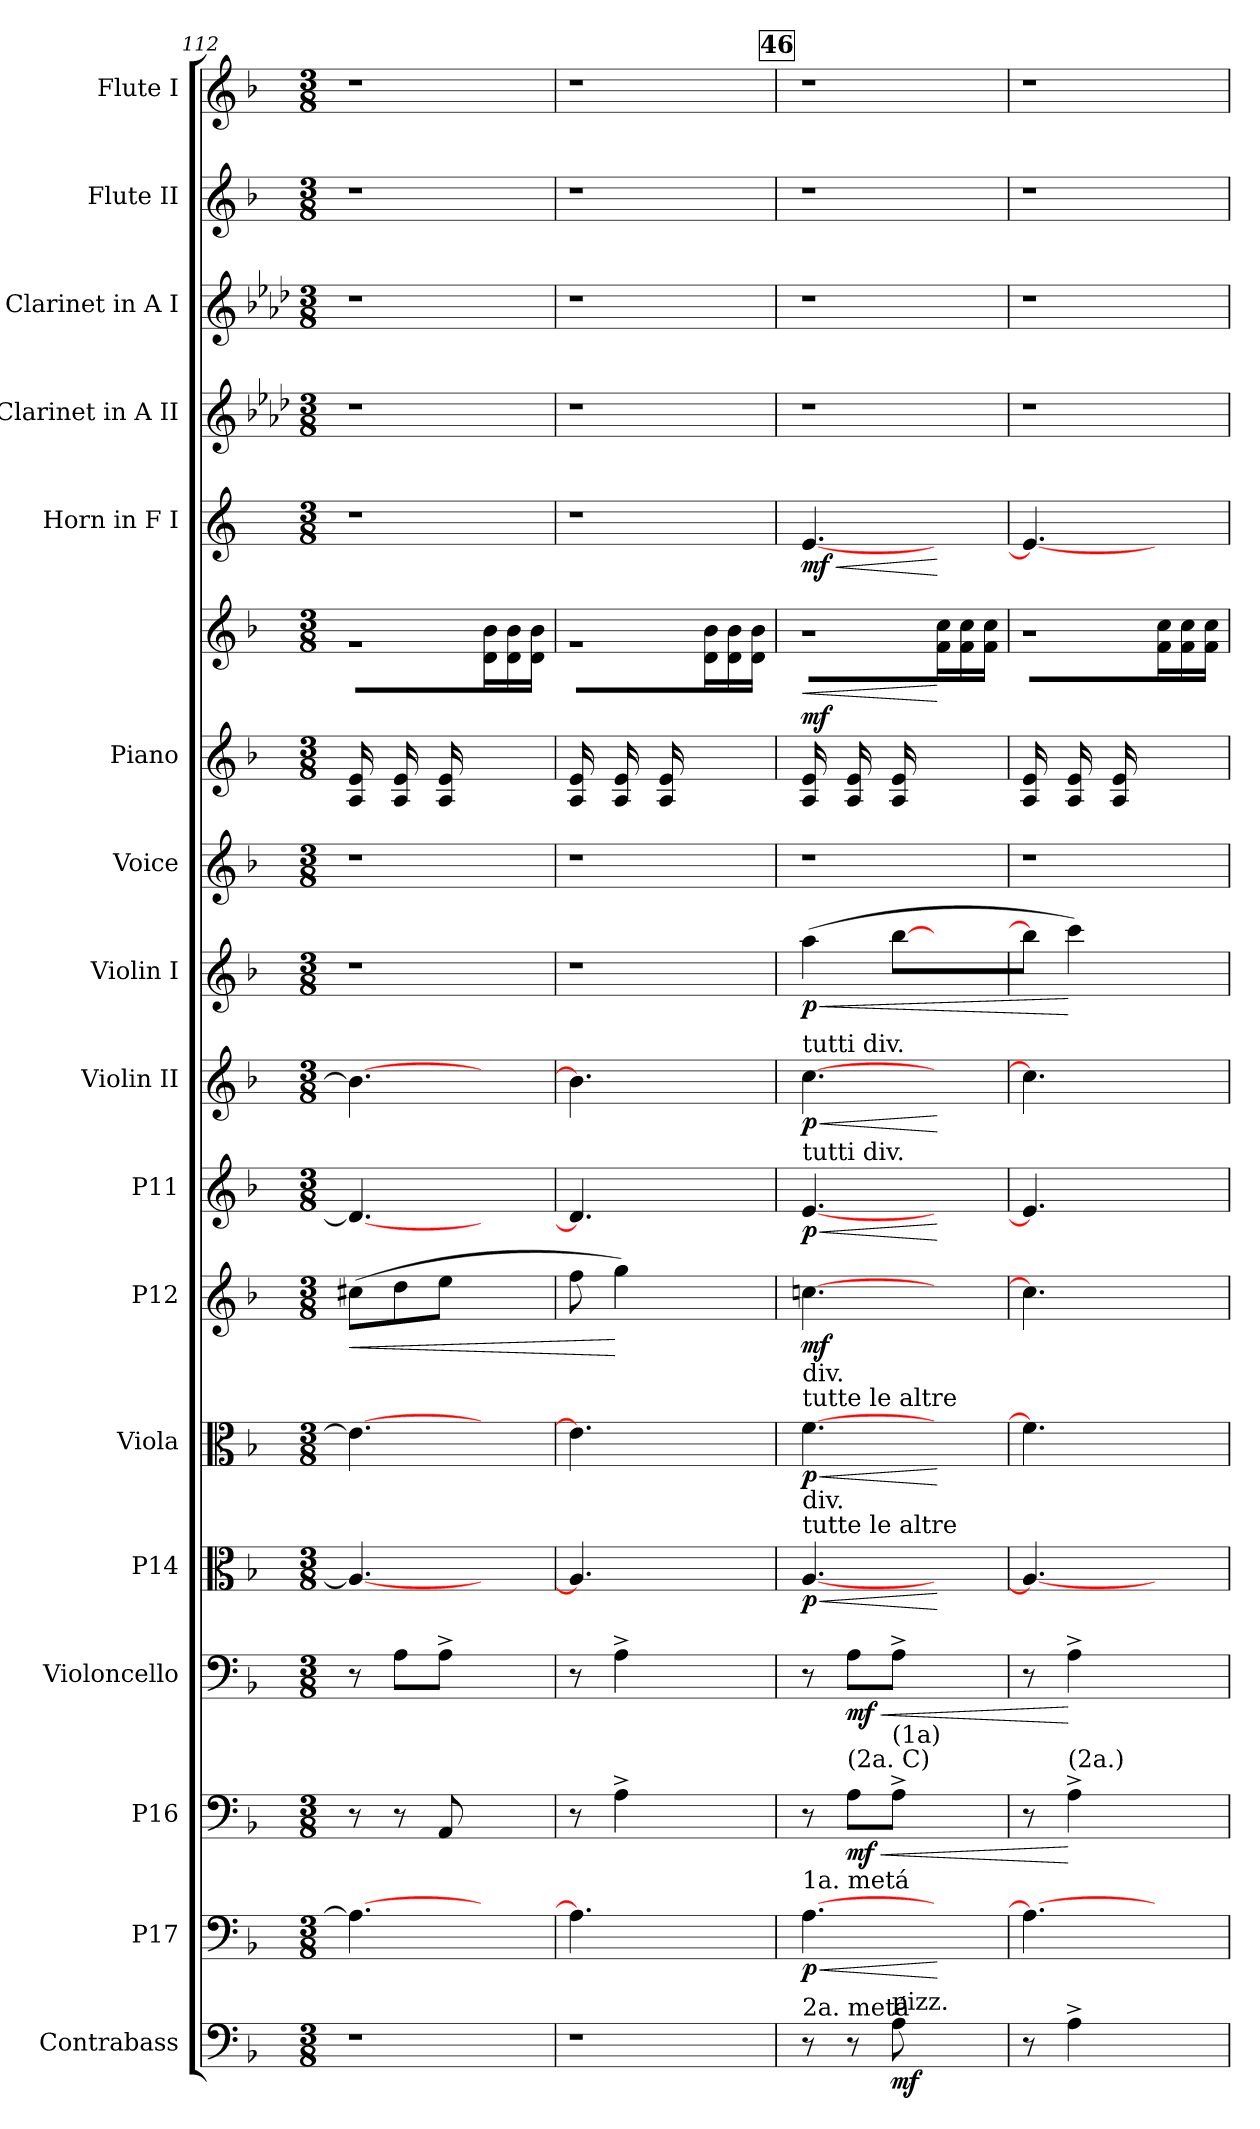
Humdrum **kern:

**kern	**dynam	**kern	**dynam	**kern	**dynam	**kern	**dynam	**kern	**dynam	**kern	**dynam	**kern	**dynam	**kern	**dynam	**kern	**dynam	**kern	**dynam	**kern	**kern	**kern	**dynam	**kern	**dynam	**kern	**kern	**kern	**kern
*part17	*part17	*part16	*part16	*part15	*part15	*part14	*part14	*part13	*part13	*part12	*part12	*part11	*part11	*part10	*part10	*part9	*part9	*part8	*part8	*part7	*part6	*part6	*part6	*part5	*part5	*part4	*part3	*part2	*part1
*staff18	*staff18	*staff17	*staff17	*staff16	*staff16	*staff15	*staff15	*staff14	*staff14	*staff13	*staff13	*staff12	*staff12	*staff11	*staff11	*staff10	*staff10	*staff9	*staff9	*staff8	*staff7	*staff6	*staff6/7	*staff5	*staff5	*staff4	*staff3	*staff2	*staff1
*I"Contrabass	*	*I"P17	*	*I"P16	*	*I"Violoncello	*	*I"P14	*	*I"Viola	*	*I"P12	*	*I"P11	*	*I"Violin II	*	*I"Violin I	*	*I"Voice	*I"Piano	*	*	*I"Horn in F I	*	*I"Clarinet in A II	*I"Clarinet in A I	*I"Flute II	*I"Flute I
*I'Cb.	*	*	*	*	*	*I'Vc.	*	*	*	*	*	*	*	*	*	*I'Vln. II	*	*I'Vln. I	*	*I'V.	*I'Pno.	*	*	*I'Hn. 1	*	*	*	*I'Fl. 2	*I'Fl. 1
*clefF4	*	*clefF4	*	*clefF4	*	*clefF4	*	*clefC3	*	*clefC3	*	*clefG2	*	*clefG2	*	*clefG2	*	*clefG2	*	*clefG2	*clefG2	*clefG2	*	*clefG2	*	*clefG2	*clefG2	*clefG2	*clefG2
*ITrd7c12	*	*ITrd7c12	*	*	*	*	*	*	*	*	*	*	*	*	*	*	*	*	*	*	*	*	*	*ITrd4c7	*	*ITrd2c3	*ITrd2c3	*	*
*k[b-]	*	*k[b-]	*	*k[b-]	*	*k[b-]	*	*k[b-]	*	*k[b-]	*	*k[b-]	*	*k[b-]	*	*k[b-]	*	*k[b-]	*	*k[b-]	*k[b-]	*k[b-]	*	*k[b-]	*	*k[b-]	*k[b-]	*k[b-]	*k[b-]
*F:	*	*F:	*	*F:	*	*F:	*	*F:	*	*F:	*	*F:	*	*F:	*	*F:	*	*F:	*	*F:	*F:	*F:	*	*F:	*	*F:	*F:	*F:	*F:
*M3/8	*	*M3/8	*	*M3/8	*	*M3/8	*	*M3/8	*	*M3/8	*	*M3/8	*	*M3/8	*	*M3/8	*	*M3/8	*	*M3/8	*M3/8	*M3/8	*	*M3/8	*	*M3/8	*M3/8	*M3/8	*M3/8
=112	=112	=112	=112	=112	=112	=112	=112	=112	=112	=112	=112	=112	=112	=112	=112	=112	=112	=112	=112	=112	=112	=112	=112	=112	=112	=112	=112	=112	=112
!LO:N:vis=1	!	!	!	!	!	!	!	!	!	!	!	!	!LO:HP:b	!	!	!	!	!LO:N:vis=1	!	!LO:N:vis=1	!	!LO:N:vis=1	!	!LO:N:vis=1	!	!LO:N:vis=1	!LO:N:vis=1	!LO:N:vis=1	!LO:N:vis=1
4.r	.	4.AAi\_>	.	8r	.	8r	.	4.Ai/_<	.	4.ei\_>	.	(8cc#Xi\L	<	4.di/_<	.	4.b-i\_>	.	4.r	.	4.r	16Ai/ 16eiLL	4.r	.	4.r	.	4.r	4.r	4.r	4.r
.	.	.	.	.	.	.	.	.	.	.	.	.	.	.	.	.	.	.	.	.	16ryy	.	.	.	.	.	.	.	.
.	.	.	.	8r	.	8Ai\L	.	.	.	.	.	8ddi\	.	.	.	.	.	.	.	.	16Ai/ 16ei	.	.	.	.	.	.	.	.
.	.	.	.	.	.	.	.	.	.	.	.	.	.	.	.	.	.	.	.	.	16ryy	.	.	.	.	.	.	.	.
.	.	.	.	8AAi/	.	8A^i\J	.	.	.	.	.	8eei\J	.	.	.	.	.	.	.	.	16Ai/ 16ei	.	.	.	.	.	.	.	.
.	.	.	.	.	.	.	.	.	.	.	.	.	.	.	.	.	.	.	.	.	4ryy	.	.	.	.	.	.	.	.
8.ryy	.	8.ryy	.	8.ryy	.	8.ryy	.	8.ryy	.	8.ryy	.	8.ryy	.	8.ryy	.	8.ryy	.	8.ryy	.	8.ryy	.	16di\ 16b-i	.	8.ryy	.	8.ryy	8.ryy	8.ryy	8.ryy
.	.	.	.	.	.	.	.	.	.	.	.	.	.	.	.	.	.	.	.	.	.	16di\ 16b-i	.	.	.	.	.	.	.
.	.	.	.	.	.	.	.	.	.	.	.	.	.	.	.	.	.	.	.	.	.	16di\ 16b-iJJ	.	.	.	.	.	.	.
=113	=113	=113	=113	=113	=113	=113	=113	=113	=113	=113	=113	=113	=113	=113	=113	=113	=113	=113	=113	=113	=113	=113	=113	=113	=113	=113	=113	=113	=113
!LO:N:vis=1	!	!	!	!	!	!	!	!	!	!	!	!	!	!	!	!	!	!LO:N:vis=1	!	!LO:N:vis=1	!	!LO:N:vis=1	!	!LO:N:vis=1	!	!LO:N:vis=1	!LO:N:vis=1	!LO:N:vis=1	!LO:N:vis=1
4.r	.	4.AAi\]	.	8r	.	8r	.	4.Ai/]	.	4.ei\]	.	8ffi\	.	4.di/]	.	4.b-i\]	.	4.r	.	4.r	16Ai/ 16eiLL	4.r	.	4.r	.	4.r	4.r	4.r	4.r
.	.	.	.	.	.	.	.	.	.	.	.	.	.	.	.	.	.	.	.	.	16ryy	.	.	.	.	.	.	.	.
.	.	.	.	4A^i\	.	4A^i\	.	.	.	.	.	4ggi\)	[	.	.	.	.	.	.	.	16Ai/ 16ei	.	.	.	.	.	.	.	.
.	.	.	.	.	.	.	.	.	.	.	.	.	.	.	.	.	.	.	.	.	16ryy	.	.	.	.	.	.	.	.
.	.	.	.	.	.	.	.	.	.	.	.	.	.	.	.	.	.	.	.	.	16Ai/ 16ei	.	.	.	.	.	.	.	.
.	.	.	.	.	.	.	.	.	.	.	.	.	.	.	.	.	.	.	.	.	4ryy	.	.	.	.	.	.	.	.
8.ryy	.	8.ryy	.	8.ryy	.	8.ryy	.	8.ryy	.	8.ryy	.	8.ryy	.	8.ryy	.	8.ryy	.	8.ryy	.	8.ryy	.	16di\ 16b-i	.	8.ryy	.	8.ryy	8.ryy	8.ryy	8.ryy
.	.	.	.	.	.	.	.	.	.	.	.	.	.	.	.	.	.	.	.	.	.	16di\ 16b-i	.	.	.	.	.	.	.
.	.	.	.	.	.	.	.	.	.	.	.	.	.	.	.	.	.	.	.	.	.	16di\ 16b-iJJ	.	.	.	.	.	.	.
!!LO:REH:place=s1:B:color=#000000:enc=box:fs=14.284:t=46
=114	=114	=114	=114	=114	=114	=114	=114	=114	=114	=114	=114	=114	=114	=114	=114	=114	=114	=114	=114	=114	=114	=114	=114	=114	=114	=114	=114	=114	=114
!	!	!	!	!	!	!	!	!	!	!	!	!	!	!	!	!LO:TX:a:t=tutti div.	!	!	!	!	!	!	!	!	!	!	!	!	!
!	!	!	!	!	!	!	!	!	!	!	!	!	!	!LO:TX:a:t=tutti div.	!	!	!	!	!	!	!	!	!	!	!	!	!	!	!
!	!	!	!	!	!	!	!	!	!	!LO:TX:a:t=tutte le altre	!	!	!	!	!	!	!	!	!	!	!	!	!	!	!	!	!	!	!
!	!	!	!	!	!	!	!	!	!	!LO:TX:t=div.	!	!	!	!	!	!	!	!	!	!	!	!	!	!	!	!	!	!	!
!	!	!	!	!	!	!	!	!LO:TX:a:t=tutte le altre	!	!	!	!	!	!	!	!	!	!	!	!	!	!	!	!	!	!	!	!	!
!	!	!	!	!	!	!	!	!LO:TX:t=div.	!	!	!	!	!	!	!	!	!	!	!	!	!	!	!	!	!	!	!	!	!
!	!	!LO:TX:a:t=1a. metá	!	!	!	!	!	!	!	!	!	!	!	!	!	!	!	!	!	!	!	!	!	!	!	!	!	!	!
!LO:TX:a:t=2a. metá	!	!	!	!	!	!	!	!	!	!	!	!	!	!	!	!	!	!	!	!	!	!	!	!	!	!	!	!	!
!	!	!	!LO:HP:b	!	!	!	!	!	!LO:HP:b	!	!LO:HP:b	!	!	!	!LO:HP:b	!	!LO:HP:b	!	!LO:HP:b	!LO:N:vis=1	!	!LO:N:vis=1	!LO:HP:b	!	!LO:HP:b	!LO:N:vis=1	!LO:N:vis=1	!LO:N:vis=1	!LO:N:vis=1
8r	.	[>4.AAi\	< p	8r	.	8r	.	[<4.Ai/	< p	[>4.fi\	< p	[>4.ccni\	mf	[<4.ei/	< p	[>4.cci\	< p	(4aai\	< p	4.r	16Ai/ 16eiLL	4.r	< mf	[<4.Ai/	< mf	4.r	4.r	4.r	4.r
.	.	.	.	.	.	.	.	.	.	.	.	.	.	.	.	.	.	.	.	.	16ryy	.	.	.	.	.	.	.	.
!	!	!	!	!LO:TX:a:t=(2a. C)	!	!	!	!	!	!	!	!	!	!	!	!	!	!	!	!	!	!	!	!	!	!	!	!	!
!	!	!	!	!	!LO:HP:b	!	!LO:HP:b	!	!	!	!	!	!	!	!	!	!	!	!	!	!	!	!	!	!	!	!	!	!
8r	.	.	.	8Ai\L	< mf	8Ai\L	< mf	.	.	.	.	.	.	.	.	.	.	.	.	.	16Ai/ 16ei	.	.	.	.	.	.	.	.
.	.	.	.	.	.	.	.	.	.	.	.	.	.	.	.	.	.	.	.	.	16ryy	.	.	.	.	.	.	.	.
!	!	!	!	!LO:TX:a:t=(1a)	!	!	!	!	!	!	!	!	!	!	!	!	!	!	!	!	!	!	!	!	!	!	!	!	!
!LO:TX:a:t=pizz.	!	!	!	!	!	!	!	!	!	!	!	!	!	!	!	!	!	!	!	!	!	!	!	!	!	!	!	!	!
8AAi\	mf	.	.	8A^i\J	.	8A^i\J	.	.	.	.	.	.	.	.	.	.	.	[>8bb-i\L	.	.	16Ai/ 16ei	.	.	.	.	.	.	.	.
.	.	.	.	.	.	.	.	.	.	.	.	.	.	.	.	.	.	.	.	.	4ryy	.	.	.	.	.	.	.	.
8.ryy	.	8.ryy	[	8.ryy	.	8.ryy	.	8.ryy	[	8.ryy	[	8.ryy	.	8.ryy	[	8.ryy	[	8.ryy	.	8.ryy	.	16fi\ 16cci	[	8.ryy	[	8.ryy	8.ryy	8.ryy	8.ryy
.	.	.	.	.	.	.	.	.	.	.	.	.	.	.	.	.	.	.	.	.	.	16fi\ 16cci	.	.	.	.	.	.	.
.	.	.	.	.	.	.	.	.	.	.	.	.	.	.	.	.	.	.	.	.	.	16fi\ 16cciJJ	.	.	.	.	.	.	.
=115	=115	=115	=115	=115	=115	=115	=115	=115	=115	=115	=115	=115	=115	=115	=115	=115	=115	=115	=115	=115	=115	=115	=115	=115	=115	=115	=115	=115	=115
!	!	!	!	!	!	!	!	!	!	!	!	!	!	!	!	!	!	!	!	!LO:N:vis=1	!	!LO:N:vis=1	!	!	!	!LO:N:vis=1	!LO:N:vis=1	!LO:N:vis=1	!LO:N:vis=1
8r	.	4.AAi\_>	.	8r	.	8r	.	4.Ai/_<	.	4.fi\]	.	4.cci\]	.	4.ei/]	.	4.cci\]	.	8bb-i\J]	.	4.r	16Ai/ 16eiLL	4.r	.	4.Ai/_<	.	4.r	4.r	4.r	4.r
.	.	.	.	.	.	.	.	.	.	.	.	.	.	.	.	.	.	.	.	.	16ryy	.	.	.	.	.	.	.	.
!	!	!	!	!LO:TX:a:t=(2a.)	!	!	!	!	!	!	!	!	!	!	!	!	!	!	!	!	!	!	!	!	!	!	!	!	!
4AA^i\	.	.	.	4A^i\	[	4A^i\	[	.	.	.	.	.	.	.	.	.	.	4ccci\)	[	.	16Ai/ 16ei	.	.	.	.	.	.	.	.
.	.	.	.	.	.	.	.	.	.	.	.	.	.	.	.	.	.	.	.	.	16ryy	.	.	.	.	.	.	.	.
.	.	.	.	.	.	.	.	.	.	.	.	.	.	.	.	.	.	.	.	.	16Ai/ 16ei	.	.	.	.	.	.	.	.
.	.	.	.	.	.	.	.	.	.	.	.	.	.	.	.	.	.	.	.	.	4ryy	.	.	.	.	.	.	.	.
8.ryy	.	8.ryy	.	8.ryy	.	8.ryy	.	8.ryy	.	8.ryy	.	8.ryy	.	8.ryy	.	8.ryy	.	8.ryy	.	8.ryy	.	16fi\ 16cci	.	8.ryy	.	8.ryy	8.ryy	8.ryy	8.ryy
.	.	.	.	.	.	.	.	.	.	.	.	.	.	.	.	.	.	.	.	.	.	16fi\ 16cci	.	.	.	.	.	.	.
.	.	.	.	.	.	.	.	.	.	.	.	.	.	.	.	.	.	.	.	.	.	16fi\ 16cciJJ	.	.	.	.	.	.	.
=	=	=	=	=	=	=	=	=	=	=	=	=	=	=	=	=	=	=	=	=	=	=	=	=	=	=	=	=	=
*-	*-	*-	*-	*-	*-	*-	*-	*-	*-	*-	*-	*-	*-	*-	*-	*-	*-	*-	*-	*-	*-	*-	*-	*-	*-	*-	*-	*-	*-
